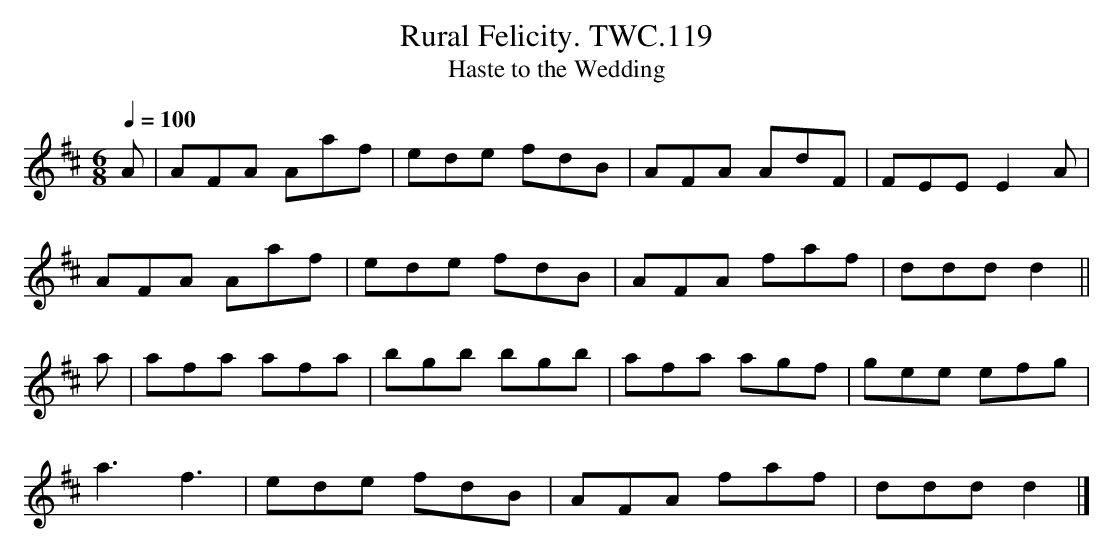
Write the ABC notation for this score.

X:1
T:Rural Felicity. TWC.119
T:Haste to the Wedding
M:6/8
L:1/8
Q:1/4=100
K:D
A|AFA Aaf|ede fdB|AFA AdF|FEEE2A|
AFA Aaf|ede fdB|AFA faf|dddd2||
a|afa afa|bgb bgb|afa agf|gee efg|
a3f3|ede fdB|AFA faf|dddd2|]
